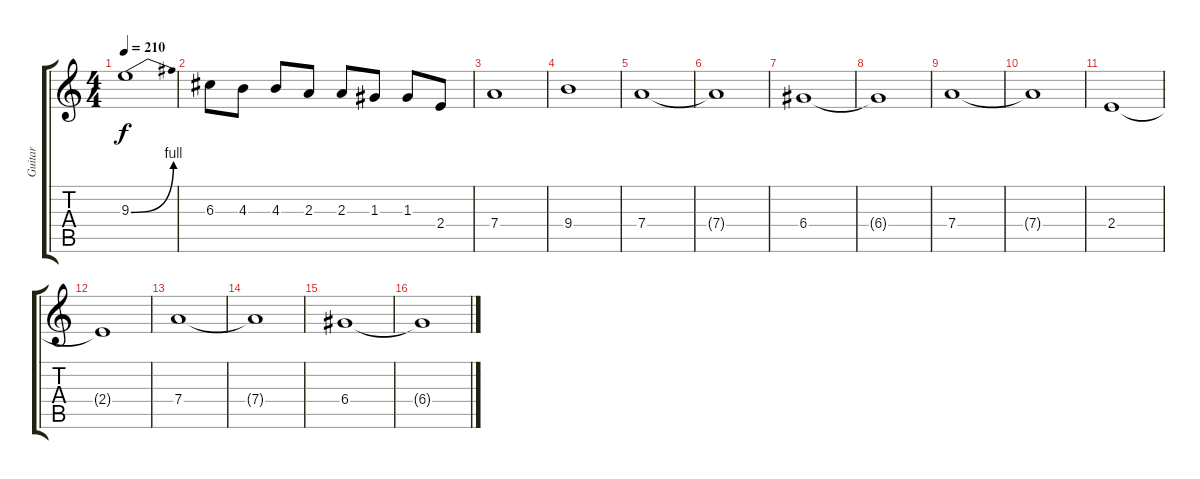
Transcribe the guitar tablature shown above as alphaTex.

\track ("Guitar" "Guitar") {instrument distortionguitar}
\staff {score tabs}
\tuning (E4 B3 G3 D3 A2 E2) {hide}
\ts (4 4)
\tempo 210
\clef g2
\ks c
9.3{be (bend 0 0 60 4)}.1{dy f} |
6.3.8 4.3.8 4.3.8 2.3.8 2.3.8 1.3.8 1.3.8 2.4.8 |
7.4.1 |
9.4.1 |
7.4.1 |
7.4{t}.1 |
6.4.1 |
6.4{t}.1 |
7.4.1 |
7.4{t}.1 |
2.4.1 |
2.4{t}.1 |
7.4.1 |
7.4{t}.1 |
6.4.1 |
6.4{t}.1
